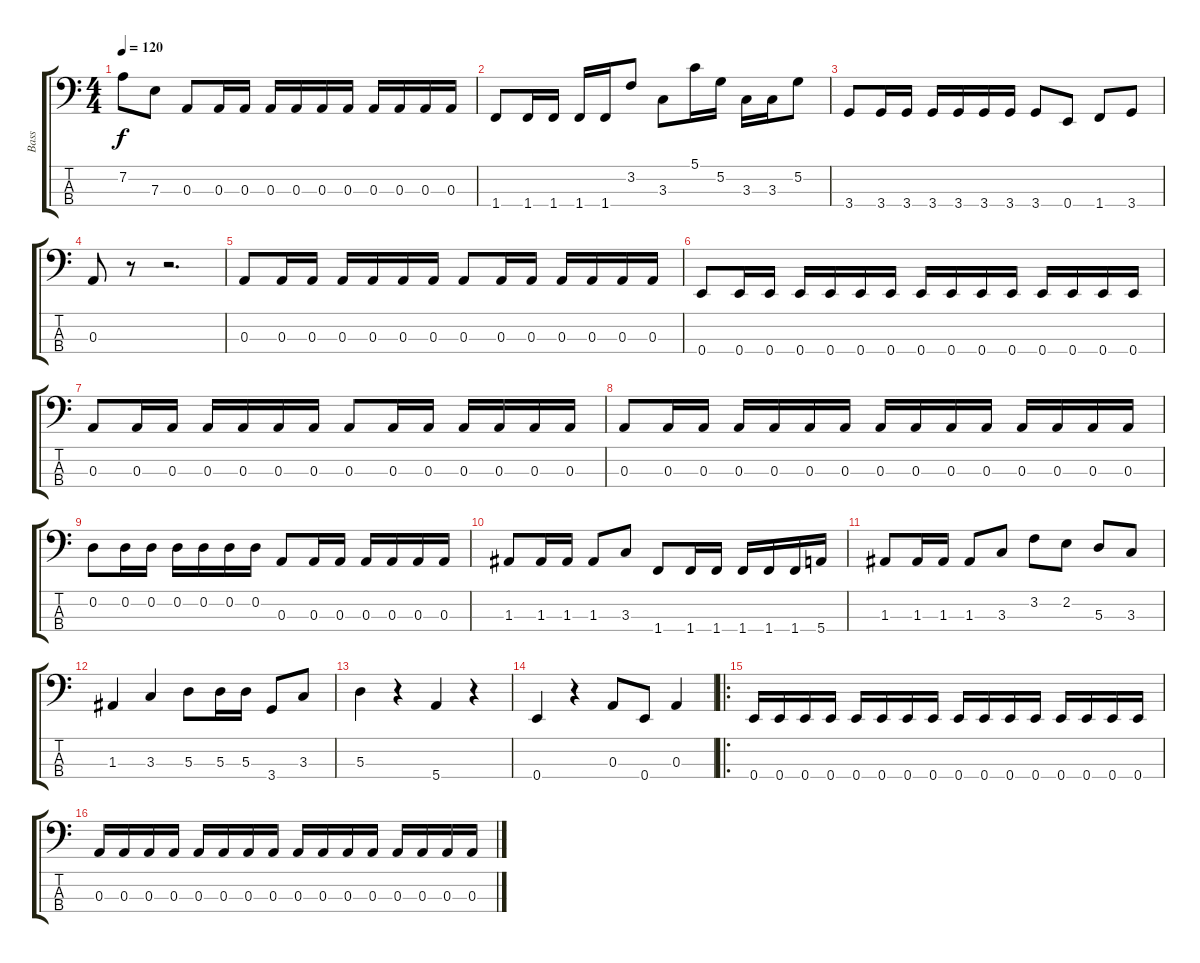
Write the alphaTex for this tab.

\track ("Bass" "Bass") {instrument electricbassfinger}
\staff {score tabs}
\tuning (G2 D2 A1 E1) {hide}
\ts (4 4)
\tempo 120
\clef f4
\ks c
7.2.8{dy f} 7.3.8 0.3.8 0.3.16 0.3.16 0.3.16 0.3.16 0.3.16 0.3.16 0.3.16 0.3.16 0.3.16 0.3.16 |
1.4.8 1.4.16 1.4.16 1.4.16 1.4.16 3.2.8 3.3.8 5.1.16 5.2.16 3.3.16 3.3.16 5.2.8 |
3.4.8 3.4.16 3.4.16 3.4.16 3.4.16 3.4.16 3.4.16 3.4.8 0.4.8 1.4.8 3.4.8 |
0.3.8 r.8 r.2{d} |
0.3.8 0.3.16 0.3.16 0.3.16 0.3.16 0.3.16 0.3.16 0.3.8 0.3.16 0.3.16 0.3.16 0.3.16 0.3.16 0.3.16 |
0.4.8 0.4.16 0.4.16 0.4.16 0.4.16 0.4.16 0.4.16 0.4.16 0.4.16 0.4.16 0.4.16 0.4.16 0.4.16 0.4.16 0.4.16 |
0.3.8 0.3.16 0.3.16 0.3.16 0.3.16 0.3.16 0.3.16 0.3.8 0.3.16 0.3.16 0.3.16 0.3.16 0.3.16 0.3.16 |
0.3.8 0.3.16 0.3.16 0.3.16 0.3.16 0.3.16 0.3.16 0.3.16 0.3.16 0.3.16 0.3.16 0.3.16 0.3.16 0.3.16 0.3.16 |
0.2.8 0.2.16 0.2.16 0.2.16 0.2.16 0.2.16 0.2.16 0.3.8 0.3.16 0.3.16 0.3.16 0.3.16 0.3.16 0.3.16 |
1.3.8 1.3.16 1.3.16 1.3.8 3.3.8 1.4.8 1.4.16 1.4.16 1.4.16 1.4.16 1.4.16 5.4.16 |
1.3.8 1.3.16 1.3.16 1.3.8 3.3.8 3.2.8 2.2.8 5.3.8 3.3.8 |
1.3.4 3.3.4 5.3.8 5.3.16 5.3.16 3.4.8 3.3.8 |
5.3.4 r.4 5.4.4 r.4 |
0.4.4 r.4 0.3.8 0.4.8 0.3.4 |
\ro
0.4.16 0.4.16 0.4.16 0.4.16 0.4.16 0.4.16 0.4.16 0.4.16 0.4.16 0.4.16 0.4.16 0.4.16 0.4.16 0.4.16 0.4.16 0.4.16 |
0.3.16 0.3.16 0.3.16 0.3.16 0.3.16 0.3.16 0.3.16 0.3.16 0.3.16 0.3.16 0.3.16 0.3.16 0.3.16 0.3.16 0.3.16 0.3.16
